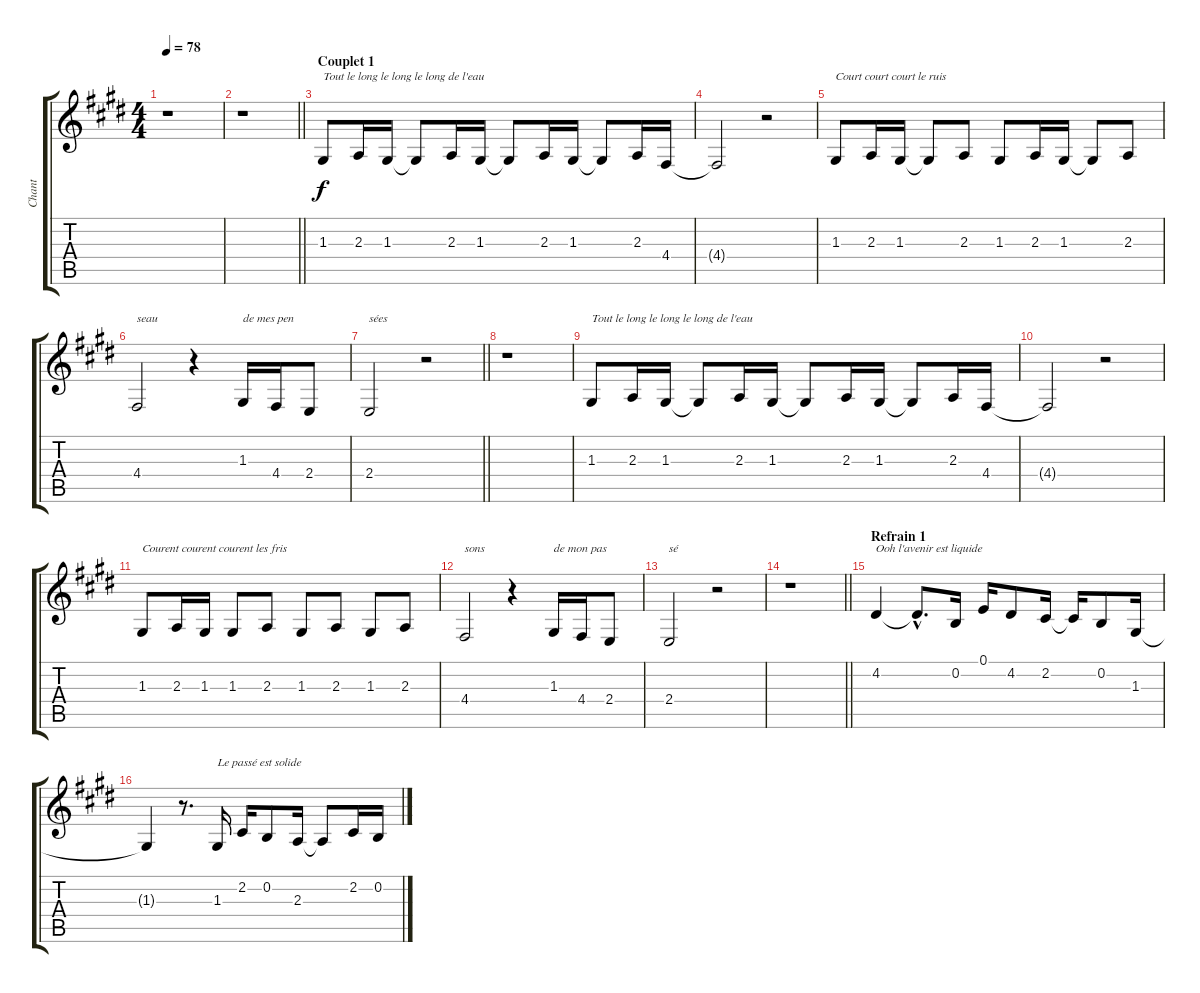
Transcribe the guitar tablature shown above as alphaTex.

\track ("Chant" "Chant") {instrument tenorsax}
\staff {score tabs}
\tuning (E4 B3 G3 D3 A2 E2) {hide}
\ts (4 4)
\tempo 78
\clef g2
\ks e
r.1{dy f instrument tenorsax} |
\barLineRight lightlight
r.1 |
\section ("" "Couplet 1")
1.3.8{txt "Tout le long le long le long de l'eau"} 2.3.16 1.3.16 1.3{t}.8 2.3.16 1.3.16 1.3{t}.8 2.3.16 1.3.16 1.3{t}.8 2.3.16 4.4.16 |
4.4{t}.2 r.2 |
1.3.8{txt "Court court court le ruis"} 2.3.16 1.3.16 1.3{t}.8 2.3.8 1.3.8 2.3.16 1.3.16 1.3{t}.8 2.3.8 |
4.4.2{txt "seau"} r.4 1.3.16{txt "de mes pen"} 4.4.16 2.4.8 |
\barLineRight lightlight
2.4.2{txt "sées"} r.2 |
r.1 |
1.3.8{txt "Tout le long le long le long de l'eau"} 2.3.16 1.3.16 1.3{t}.8 2.3.16 1.3.16 1.3{t}.8 2.3.16 1.3.16 1.3{t}.8 2.3.16 4.4.16 |
4.4{t}.2 r.2 |
1.3.8{txt "Courent courent courent les fris"} 2.3.16 1.3.16 1.3.8 2.3.8 1.3.8 2.3.8 1.3.8 2.3.8 |
4.4.2{txt "sons"} r.4 1.3.16{txt "de mon pas"} 4.4.16 2.4.8 |
2.4.2{txt "sé"} r.2 |
\barLineRight lightlight
r.1 |
\section ("" "Refrain 1")
4.2.4{txt "Ooh l'avenir est liquide"} 4.2{hac t}.8{d} 0.2.16 0.1.16 4.2.8 2.2.16 2.2{t}.16 0.2.8 1.3.16 |
1.3{t}.4 r.8{d} 1.3.16{txt "Le passé est solide"} 2.2.16 0.2.8 2.3.16 2.3{t}.8 2.2.16 0.2.16
